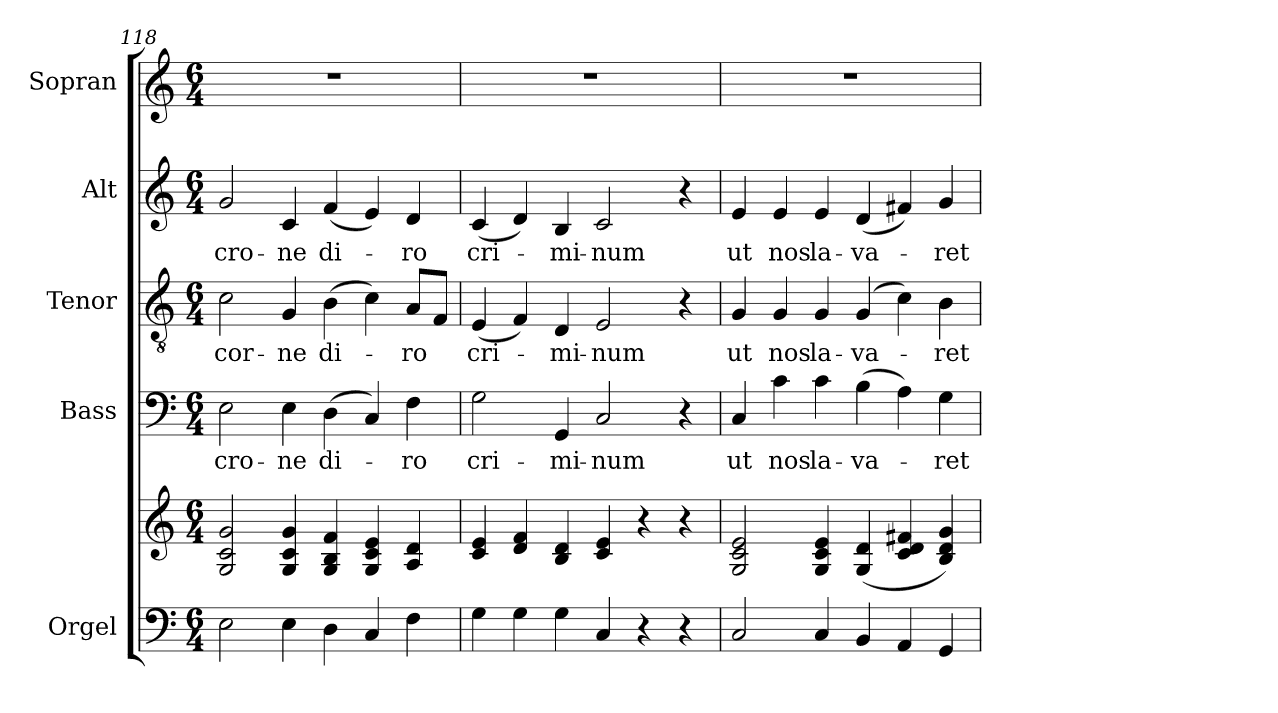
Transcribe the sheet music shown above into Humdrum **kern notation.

**kern	**kern	**kern	**text	**kern	**text	**kern	**text	**kern
*part5	*part5	*part4	*part4	*part3	*part3	*part2	*part2	*part1
*staff6	*staff5	*staff4	*staff4	*staff3	*staff3	*staff2	*staff2	*staff1
*I"Orgel	*	*I"Bass	*	*I"Tenor	*	*I"Alt	*	*I"Sopran
*I'Org.	*	*I'B.	*	*I'T.	*	*I'A.	*	*I'S.
*clefF4	*clefG2	*clefF4	*	*clefGv2	*	*clefG2	*	*clefG2
*k[]	*k[]	*k[]	*	*k[]	*	*k[]	*	*k[]
*C:	*C:	*C:	*	*C:	*	*C:	*	*C:
*M6/4	*M6/4	*M6/4	*	*M6/4	*	*M6/4	*	*M6/4
=118	=118	=118	=118	=118	=118	=118	=118	=118
!	!	!	!LO:LY:b	!	!LO:LY:b	!	!LO:LY:b	!
2E\	2G/ 2c/ 2g/	2E\	-cro-	2c\	-cor-	2g/	-cro-	1.r
!	!	!	!LO:LY:b	!	!LO:LY:b	!	!LO:LY:b	!
4E\	4G/ 4c/ 4g/	4E\	-ne	4G/	-ne	4c/	-ne	.
!	!	!	!LO:LY:b	!	!LO:LY:b	!	!LO:LY:b	!
4D\	4G/ 4B/ 4f/	(>4D\	di-	(>4B\	di-	(<4f/	di-	.
4C/	4G/ 4c/ 4e/	4C/)	.	4c\)	.	4e/)	.	.
!	!	!	!LO:LY:b	!	!LO:LY:b	!	!LO:LY:b	!
4F\	4A/ 4d/	4F\	-ro	8A/L	-ro	4d/	-ro	.
.	.	.	.	8F/J	.	.	.	.
=119	=119	=119	=119	=119	=119	=119	=119	=119
!	!	!	!LO:LY:b	!	!LO:LY:b	!	!LO:LY:b	!
4G\	4c/ 4e/	2G\	cri-	(<4E/	cri-	(<4c/	cri-	1.r
4G\	4d/ 4f/	.	.	4F/)	.	4d/)	.	.
!	!	!	!LO:LY:b	!	!LO:LY:b	!	!LO:LY:b	!
4G\	4B/ 4d/	4GG/	-mi-	4D/	-mi-	4B/	-mi-	.
!	!	!	!LO:LY:b	!	!LO:LY:b	!	!LO:LY:b	!
4C/	4c/ 4e/	2C/	-num	2E/	-num	2c/	-num	.
4r	4r	.	.	.	.	.	.	.
4r	4r	4r	.	4r	.	4r	.	.
=120	=120	=120	=120	=120	=120	=120	=120	=120
!	!	!	!LO:LY:b	!	!LO:LY:b	!	!LO:LY:b	!
2C/	2G/ 2c/ 2e/	4C/	ut	4G/	ut	4e/	ut	1.r
!	!	!	!LO:LY:b	!	!LO:LY:b	!	!LO:LY:b	!
.	.	4c\	nos	4G/	nos	4e/	nos	.
!	!	!	!LO:LY:b	!	!LO:LY:b	!	!LO:LY:b	!
4C/	4G/ 4c/ 4e/	4c\	la-	4G/	la-	4e/	la-	.
!	!	!	!LO:LY:b	!	!LO:LY:b	!	!LO:LY:b	!
4BB/	(4G/ 4d/	(>4B\	-va-	(4G/	-va-	(<4d/	-va-	.
4AA/	4c/ 4d/ 4f#X/	4A\)	.	4c\)	.	4f#X/)	.	.
!	!	!	!LO:LY:b	!	!LO:LY:b	!	!LO:LY:b	!
4GG/	4B/ 4d/ 4g/)	4G\	-ret	4B\	-ret	4g/	-ret	.
=	=	=	=	=	=	=	=	=
*-	*-	*-	*-	*-	*-	*-	*-	*-
